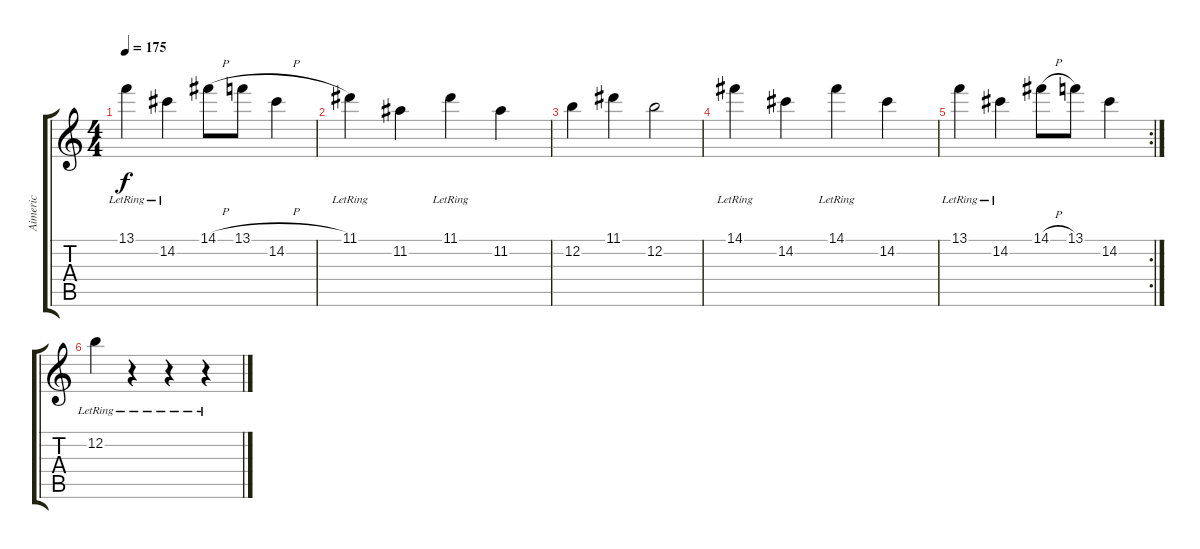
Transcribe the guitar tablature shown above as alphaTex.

\track ("Aimeric" "Aimeric") {instrument acousticguitarnylon}
\staff {score tabs}
\tuning (E4 B3 G3 D3 A2 E2) {hide}
\ts (4 4)
\tempo 175
\clef g2
\ks c
13.1{lr}.4{dy f} 14.2{lr}.4 14.1{h}.8 13.1{h}.8 14.2.4 |
11.1{lr}.4{instrument distortionguitar} 11.2.4 11.1{lr}.4 11.2.4 |
12.2.4 11.1.4 12.2.2 |
14.1{lr}.4 14.2.4 14.1{lr}.4 14.2.4 |
\rc 2
13.1{lr}.4 14.2{lr}.4 14.1{h}.8 13.1.8 14.2.4 |
12.2{lr}.4 r.4 r.4 r.4
